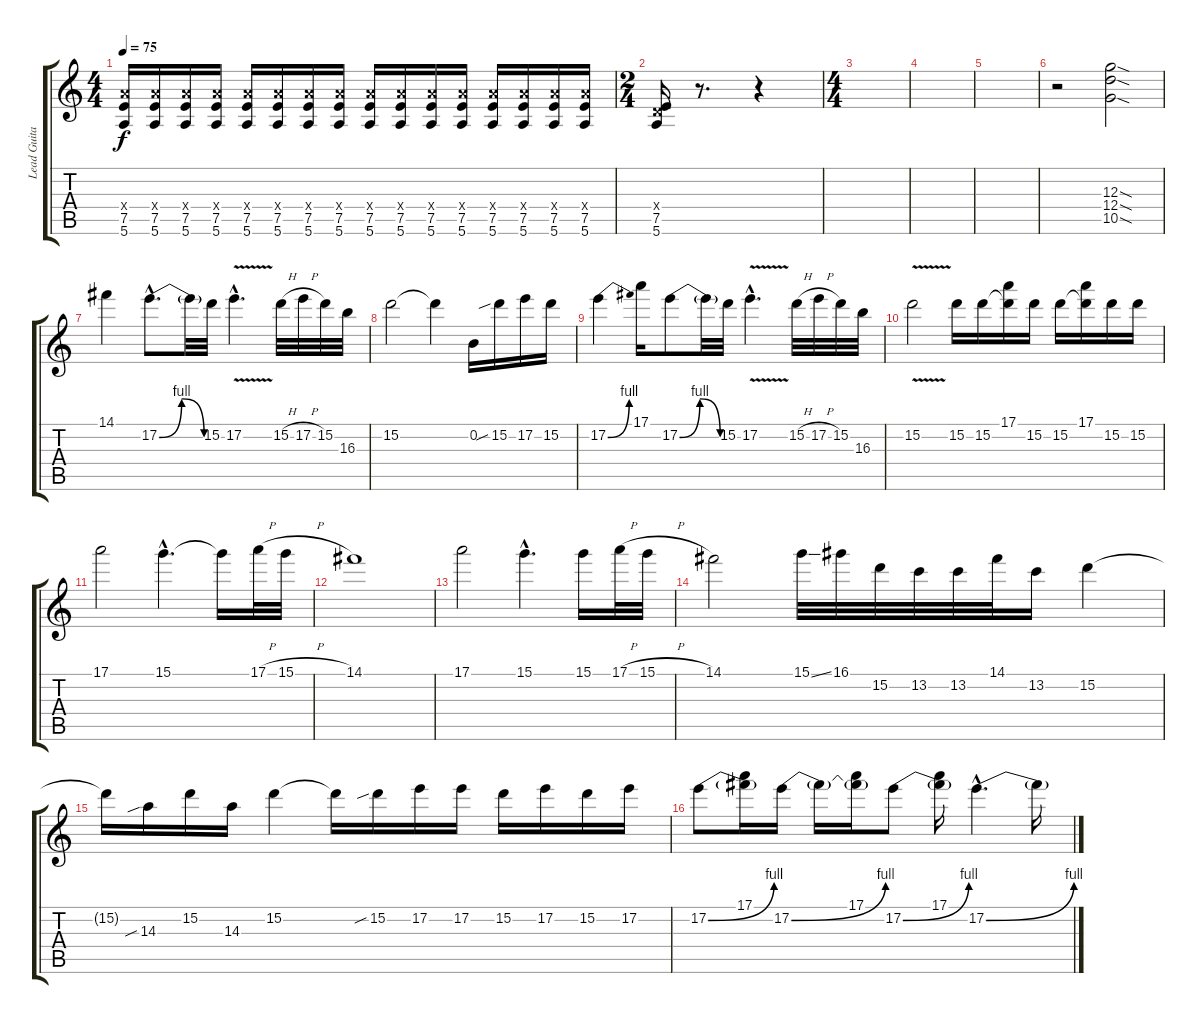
\track ("Lead Guitar" "Lead Guita") {instrument distortionguitar}
\staff {score tabs}
\tuning (E4 B3 G3 D3 A2 E2) {hide}
\ts (4 4)
\tempo 75
\clef g2
\ks c
(7.4{x} 7.5 5.6).16{dy f} (7.4{x} 7.5 5.6).16 (7.4{x} 7.5 5.6).16 (7.4{x} 7.5 5.6).16 (7.4{x} 7.5 5.6).16 (7.4{x} 7.5 5.6).16 (7.4{x} 7.5 5.6).16 (7.4{x} 7.5 5.6).16 (7.4{x} 7.5 5.6).16 (7.4{x} 7.5 5.6).16 (7.4{x} 7.5 5.6).16 (7.4{x} 7.5 5.6).16 (7.4{x} 7.5 5.6).16 (7.4{x} 7.5 5.6).16 (7.4{x} 7.5 5.6).16 (7.4{x} 7.5 5.6).16 |
\ts (2 4)
(0.4{x} 7.5 5.6).16 r.8{d} r.4 |
\ts (4 4)
|
|
|
r.2 (12.3{sod} 12.4{sod} 10.5{sod}).2 |
14.1.4 17.2{be (bendrelease 0 0 15 4 45 4 60 0) hac}.8{d} 17.2{t}.32 15.2.32 17.2{v hac}.4{d} 15.2{h}.32 17.2{h}.32 15.2.32 16.3.32 |
15.2.2 15.2{t}.4 0.2.16 15.2{sib}.16 17.2.16 15.2.16 |
17.2{be (bend 0 0 60 4)}.4 17.1.16 17.2{be (bendrelease 0 0 15 4 45 4 60 0)}.8 17.2{t}.32 15.2.32 17.2{v hac}.4{d} 15.2{h}.32 17.2{h}.32 15.2.32 16.3.32 |
15.2{v}.2 15.2.16 15.2.16 (17.1 15.2{t}).16 15.2.16 15.2.16 (17.1 15.2{t}).16 15.2.16 15.2.16 |
17.1.2 15.1{hac}.4{d} 15.1{t}.16 17.1{h}.32 15.1{h}.32 |
14.1.1 |
17.1.2 15.1{hac}.4{d} 15.1.16 17.1{h}.32 15.1{h}.32 |
14.1.2 15.1{ss}.32 16.1.32 15.2.32 13.2.32 13.2.32 14.1.32 13.2.16 15.2.4 |
15.2{t}.16 14.3{sib}.16 15.2.16 14.3.16 15.2.4 15.2{t}.16 15.2{sib}.16 17.2.16 17.2.16 15.2.16 17.2.16 15.2.16 17.2.16 |
17.2{be (bend 0 0 60 4)}.8 (17.1 17.2{t}).16 17.2{be (bend 0 0 60 4)}.16 17.2{t}.16 (17.1 17.2{t}).16 17.2{be (bend 0 0 60 4)}.8 (17.1 17.2{t}).16 17.2{be (bend 0 0 60 4) hac}.4{d} 17.2{t}.16
